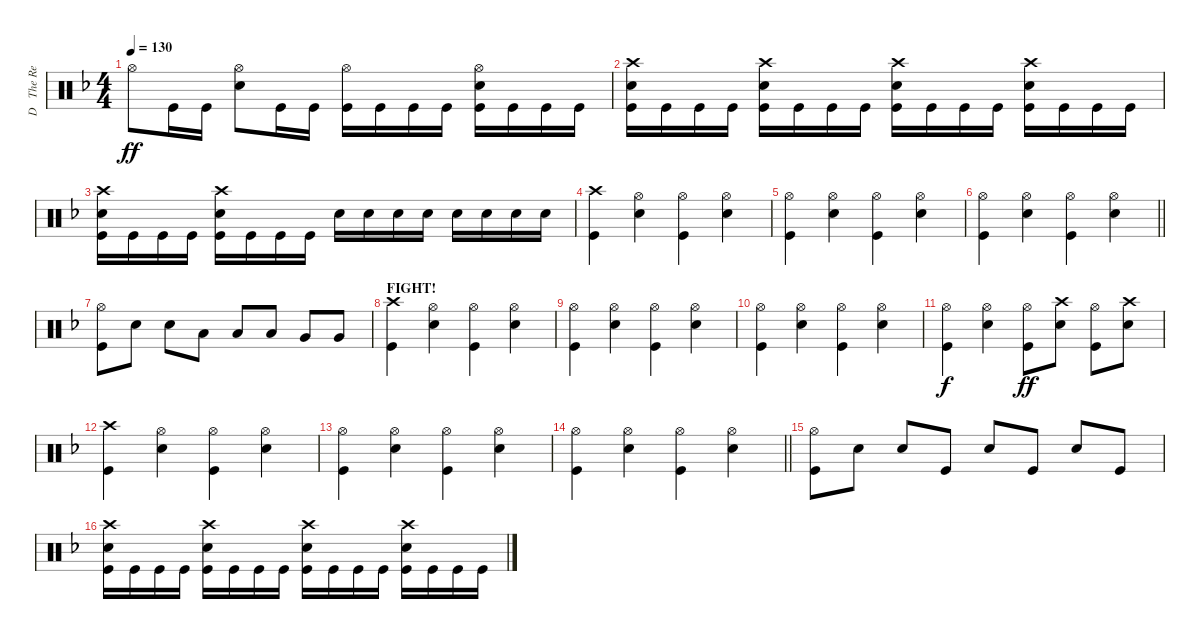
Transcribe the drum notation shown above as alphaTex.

\track ("D   The Rev" "D   The Re") {instrument percussion}
\staff {score}
\articulation defaults
\ts (4 4)
\tempo 130
\clef neutral
\ks dminor "Hi-Hat (open)".8{dy ff} "Kick (hit)".16 "Kick (hit)".16
("Snare (hit) 2" "Hi-Hat (open)").8 "Kick (hit)".16 "Kick (hit)".16 ("Hi-Hat (open)" "Kick (hit)").16 "Kick (hit)".16 "Kick (hit)".16 "Kick (hit)".16 ("Hi-Hat (open)" "Snare (hit) 2" "Kick (hit)").16 "Kick (hit)".16 "Kick (hit)".16 "Kick (hit)".16 |
("Crash high (hit)" "Snare (hit) 2" "Kick (hit)").16 "Kick (hit)".16 "Kick (hit)".16 "Kick (hit)".16 ("Snare (hit) 2" "Crash high (hit)" "Kick (hit)").16 "Kick (hit)".16 "Kick (hit)".16 "Kick (hit)".16 ("Crash high (hit)" "Snare (hit) 2" "Kick (hit)").16 "Kick (hit)".16 "Kick (hit)".16 "Kick (hit)".16 ("Crash high (hit)" "Snare (hit) 2" "Kick (hit)").16 "Kick (hit)".16 "Kick (hit)".16 "Kick (hit)".16 |
("Snare (hit) 2" "Crash high (hit)" "Kick (hit)").16 "Kick (hit)".16 "Kick (hit)".16 "Kick (hit)".16 ("Crash high (hit)" "Snare (hit) 2" "Kick (hit)").16 "Kick (hit)".16 "Kick (hit)".16 "Kick (hit)".16 "Snare (hit) 2".16 "Snare (hit) 2".16 "Snare (hit) 2".16 "Snare (hit) 2".16 "Snare (hit) 2".16 "Snare (hit) 2".16 "Snare (hit) 2".16 "Snare (hit) 2".16 |
("Crash high (hit)" "Kick (hit)").4 ("Snare (hit) 2" "Hi-Hat (open)").4 ("Hi-Hat (open)" "Kick (hit)").4 ("Snare (hit) 2" "Hi-Hat (open)").4 |
("Hi-Hat (open)" "Kick (hit)").4 ("Snare (hit) 2" "Hi-Hat (open)").4 ("Kick (hit)" "Hi-Hat (open)").4 ("Hi-Hat (open)" "Snare (hit) 2").4 |
\barLineRight lightlight
("Kick (hit)" "Hi-Hat (open)").4 ("Hi-Hat (open)" "Snare (hit) 2").4 ("Kick (hit)" "Hi-Hat (open)").4 ("Hi-Hat (open)" "Snare (hit) 2").4 |
("Hi-Hat (open)" "Kick (hit)").8 "Snare (hit) 2".8 "Snare (hit) 2".8 "Low Tom (hit)".8 "Low Tom (hit)".8 "Low Tom (hit)".8 "Very Low Tom (hit)".8 "Very Low Tom (hit)".8 |
\section ("" "FIGHT!")
("Crash high (hit)" "Kick (hit)").4 ("Snare (hit) 2" "Hi-Hat (open)").4 ("Hi-Hat (open)" "Kick (hit)").4 ("Snare (hit) 2" "Hi-Hat (open)").4 |
("Hi-Hat (open)" "Kick (hit)").4 ("Snare (hit) 2" "Hi-Hat (open)").4 ("Kick (hit)" "Hi-Hat (open)").4 ("Hi-Hat (open)" "Snare (hit) 2").4 |
("Kick (hit)" "Hi-Hat (open)").4 ("Hi-Hat (open)" "Snare (hit) 2").4 ("Kick (hit)" "Hi-Hat (open)").4 ("Hi-Hat (open)" "Snare (hit) 2").4 |
("Hi-Hat (open)" "Kick (hit)").4{dy f} ("Snare (hit) 2" "Hi-Hat (open)").4 ("Hi-Hat (open)" "Kick (hit)").8{dy ff} ("Crash high (hit)" "Snare (hit) 2").8 ("Hi-Hat (open)" "Kick (hit)").8 ("Crash high (hit)" "Snare (hit) 2").8 |
("Crash high (hit)" "Kick (hit)").4 ("Snare (hit) 2" "Hi-Hat (open)").4 ("Hi-Hat (open)" "Kick (hit)").4 ("Snare (hit) 2" "Hi-Hat (open)").4 |
("Hi-Hat (open)" "Kick (hit)").4 ("Snare (hit) 2" "Hi-Hat (open)").4 ("Kick (hit)" "Hi-Hat (open)").4 ("Hi-Hat (open)" "Snare (hit) 2").4 |
\barLineRight lightlight
("Kick (hit)" "Hi-Hat (open)").4 ("Hi-Hat (open)" "Snare (hit) 2").4 ("Kick (hit)" "Hi-Hat (open)").4 ("Hi-Hat (open)" "Snare (hit) 2").4 |
("Hi-Hat (open)" "Kick (hit)").8 "Snare (hit) 2".8 "Snare (hit) 2".8 "Kick (hit)".8 "Snare (hit) 2".8 "Kick (hit)".8 "Snare (hit) 2".8 "Kick (hit)".8 |
("Crash high (hit)" "Snare (hit) 2" "Kick (hit)").16 "Kick (hit)".16 "Kick (hit)".16 "Kick (hit)".16 ("Snare (hit) 2" "Crash high (hit)" "Kick (hit)").16 "Kick (hit)".16 "Kick (hit)".16 "Kick (hit)".16 ("Crash high (hit)" "Snare (hit) 2" "Kick (hit)").16 "Kick (hit)".16 "Kick (hit)".16 "Kick (hit)".16 ("Crash high (hit)" "Snare (hit) 2" "Kick (hit)").16 "Kick (hit)".16 "Kick (hit)".16 "Kick (hit)".16
